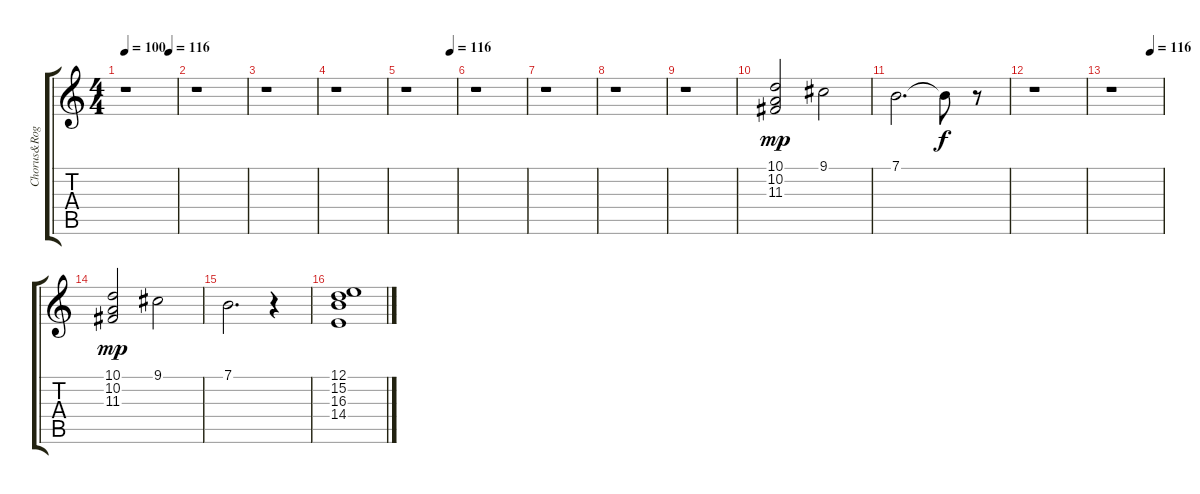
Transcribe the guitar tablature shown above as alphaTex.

\track ("Chorus&Roger" "Chorus&Rog") {instrument choiraahs}
\staff {score tabs}
\tuning (E4 B3 G3 D3 A2 E2) {hide}
\ts (4 4)
\tempo 100
\tempo (116 0.8541666666666666)
\clef g2
\ks c
r.1{dy f} |
r.1 |
r.1 |
r.1 |
\tempo (116 0.8875)
r.1 |
r.1 |
r.1 |
r.1 |
r.1 |
(10.1 10.2 11.3).2{dy mp instrument choiraahs} 9.1.2 |
7.1.2{d} 7.1{t}.8{dy f} r.8 |
r.1 |
\tempo (116 0.765625)
r.1 |
(10.1 10.2 11.3).2{dy mp} 9.1.2 |
7.1.2{d} r.4 |
(12.1 15.2 16.3 14.4).1
